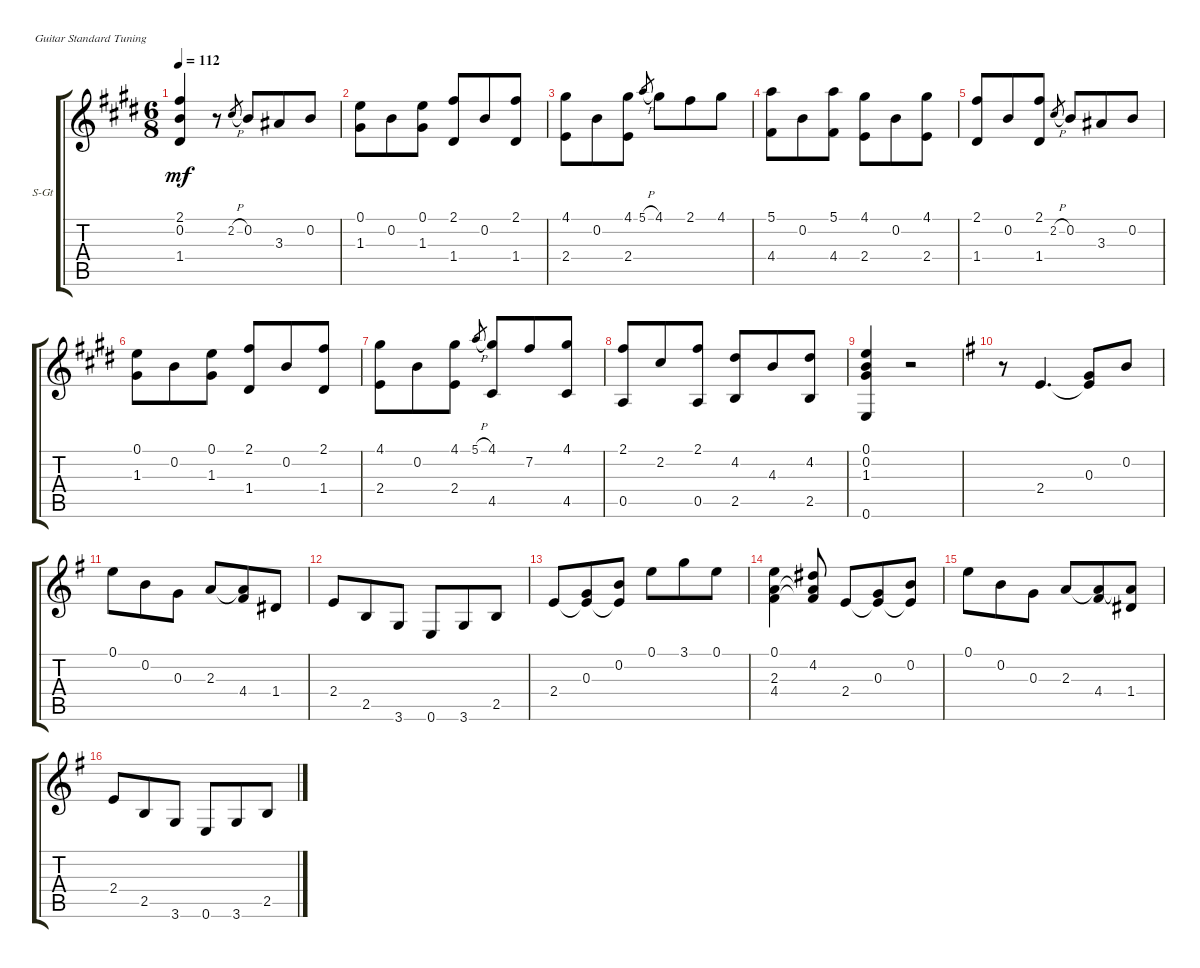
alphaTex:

\defaultSystemsLayout 4
\bracketExtendMode groupsimilarinstruments
\firstSystemTrackNameOrientation horizontal
\otherSystemsTrackNameOrientation horizontal
\track ("Steel Guitar" "S-Gt") {instrument acousticguitarsteel}
\staff {score tabs}
\tuning (E4 B3 G3 D3 A2 E2)
\ts (6 8)
\tempo 112
\clef g2
\scale
1.23455
\ks e
(2.1 0.2 1.4).4{dy mf} r.8 2.2{h}.8{gr} 0.2.8 3.3.8 0.2.8 |
\scale
0.921816 (0.1 1.3).8 0.2.8 (0.1 1.3).8 (1.4 2.1).8 0.2.8 (2.1 1.4).8 |
\scale
0.921816 (2.4 4.1).8 0.2.8 (4.1 2.4).8 5.1{h}.8{gr} 4.1.8 2.1.8 4.1.8 |
\scale
0.921816 (4.4 5.1).8 0.2.8 (5.1 4.4).8 (2.4 4.1).8 0.2.8 (4.1 2.4).8 |
\scale
1.23455 (1.4 2.1).8 0.2.8 (2.1 1.4).8 2.2{h}.8{gr} 0.2.8 3.3.8 0.2.8 |
\scale
0.921816 (0.1 1.3).8 0.2.8 (0.1 1.3).8 (1.4 2.1).8 0.2.8 (2.1 1.4).8 |
\scale
0.921816 (2.4 4.1).8 0.2.8 (4.1 2.4).8 5.1{h}.8{gr} (4.1 4.5).8 7.2.8 (4.1 4.5).8 |
\scale
0.921816 (2.1 0.5).8 2.2.8 (0.5 2.1).8 (4.2 2.5).8 4.3.8 (4.2 2.5).8 |
\scale
1.23455 (0.6 1.3 0.2 0.1).4 r.2 |
\scale
0.921816
\ks g
r.8 2.4.4{d} (0.3 2.4{t}).8 0.2.8 |
\scale
0.921816 0.1.8 0.2.8 0.3.8 2.3.8 (4.4 2.3{t}).8 1.4.8 |
\scale
0.921816 2.4.8 2.5.8 3.6.8 0.6.8 3.6.8 2.5.8 |
\scale
1.23455 2.4.8 (0.3 2.4{t}).8 (0.2 2.4{t}).8 0.1.8 3.1.8 0.1.8 |
\scale
0.921816 (2.3 0.1 4.4).4 (4.2 4.4{t} 2.3{t}).8 2.4.8 (0.3 2.4{t}).8 (0.2 2.4{t}).8 |
\scale
0.921816 0.1.8 0.2.8 0.3.8 2.3.8 (4.4 2.3{t}).8 (1.4 2.3{t}).8 |
\scale
0.921816 2.4.8 2.5.8 3.6.8 0.6.8 3.6.8 2.5.8
